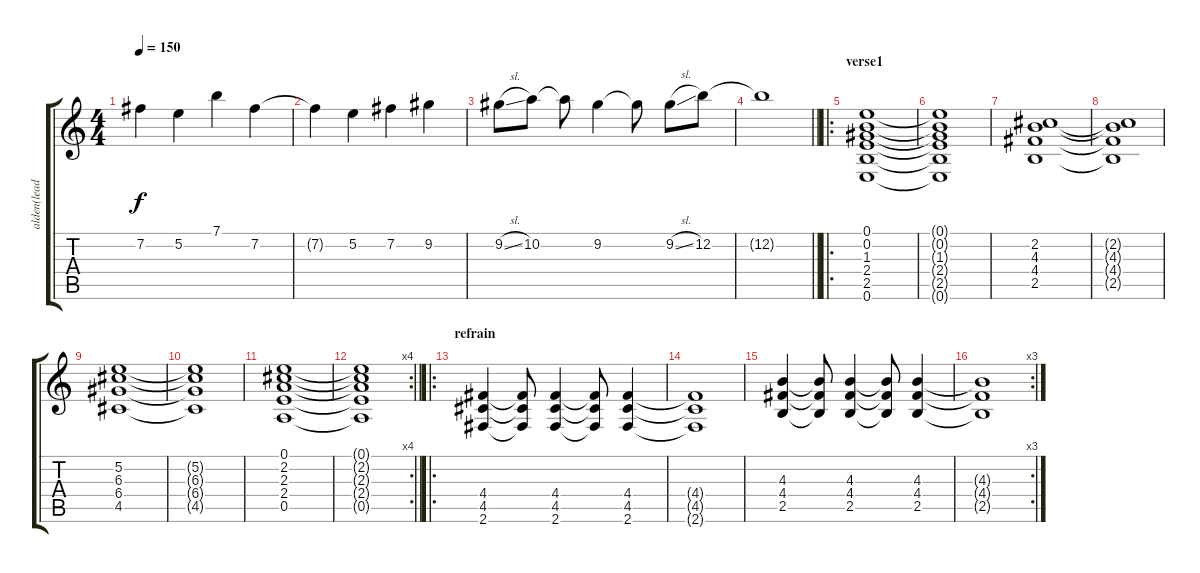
\track ("alden(lead)" "alden(lead") {instrument overdrivenguitar}
\staff {score tabs}
\tuning (E4 B3 G3 D3 A2 E2) {hide}
\ts (4 4)
\tempo 150
\clef g2
\ks c
7.2{t}.4{dy f} 5.2.4 7.1.4 7.2.4 |
7.2{t}.4 5.2.4 7.2.4 9.2.4 |
9.2{sl}.8 10.2.8 10.2{t}.8 9.2.4 9.2{t}.8 9.2{sl}.8 12.2.8 |
\barLineRight lightlight
12.2{t}.1 |
\ro
\section ("" "verse1")
(0.1 0.2 1.3 2.4 2.5 0.6).1{volume 8 instrument electricguitarclean} |
(0.1{t} 0.2{t} 1.3{t} 2.4{t} 2.5{t} 0.6{t}).1 |
(2.2 4.3 4.4 2.5).1 |
(2.2{t} 4.3{t} 4.4{t} 2.5{t}).1 |
(5.2 6.3 6.4 4.5).1 |
(5.2{t} 6.3{t} 6.4{t} 4.5{t}).1 |
(0.1 2.2 2.3 2.4 0.5).1 |
\rc 4
\barLineRight lightlight
(0.1{t} 2.2{t} 2.3{t} 2.4{t} 0.5{t}).1 |
\ro
\section ("" "refrain")
(4.4 4.5 2.6).4{volume 16 instrument overdrivenguitar} (4.4{t} 4.5{t} 2.6{t}).8 (4.4 4.5 2.6).4 (4.4{t} 4.5{t} 2.6{t}).8 (4.4 4.5 2.6).4 |
(4.4{t} 4.5{t} 2.6{t}).1 |
(4.3 4.4 2.5).4 (4.3{t} 4.4{t} 2.5{t}).8 (4.3 4.4 2.5).4 (4.3{t} 4.4{t} 2.5{t}).8 (4.3 4.4 2.5).4 |
\rc 3
(4.3{t} 4.4{t} 2.5{t}).1
